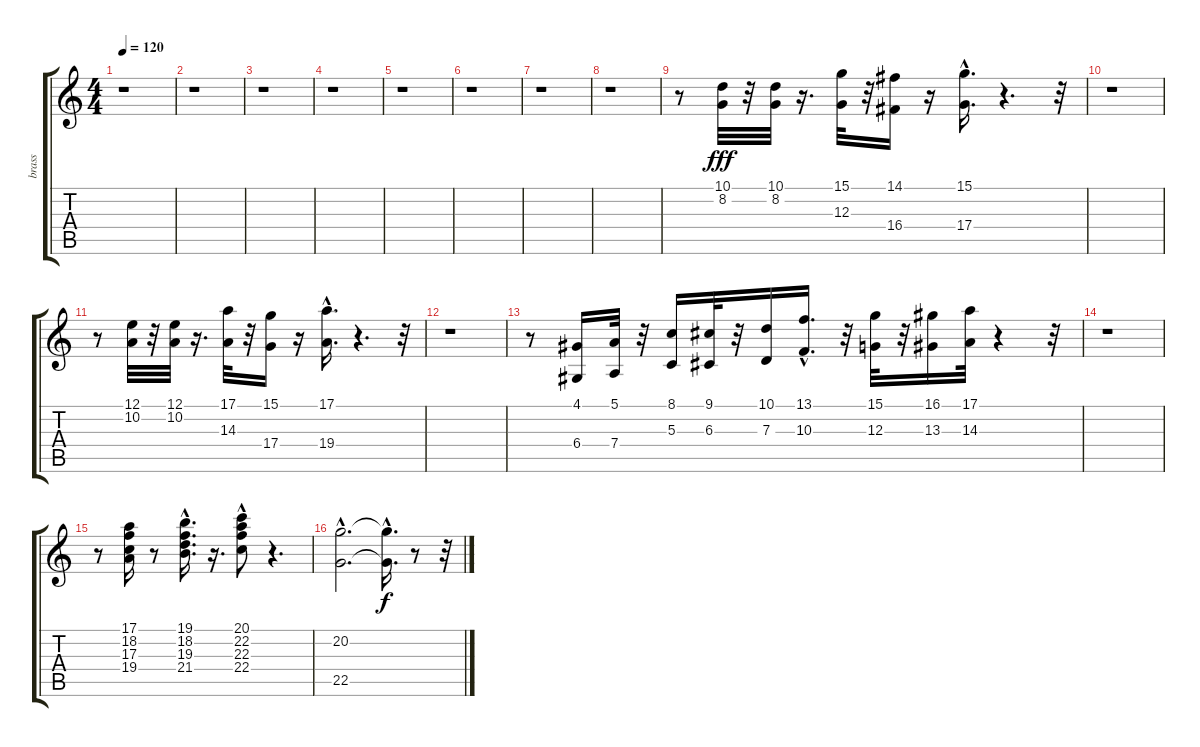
\track ("brass" "brass") {instrument brasssection}
\staff {score tabs}
\tuning (E4 B3 G3 D3 A2 E2) {hide}
\ts (4 4)
\tempo 120
\clef g2
\ks c
r.1{dy fff} |
r.1 |
r.1 |
r.1 |
r.1 |
r.1 |
r.1 |
r.1 |
r.8 (10.1 8.2).32{volume 14} r.32 (10.1 8.2).32 r.16{d} (15.1 12.3).32 r.32 (14.1 16.4).16 r.16 (15.1{hac} 17.4{hac}).16{d} r.4{d} r.32 |
r.1 |
r.8 (12.1 10.2).32 r.32 (12.1 10.2).32 r.16{d} (17.1 14.3).32 r.32 (15.1 17.4).16 r.16 (17.1{hac} 19.4{hac}).16{d} r.4{d} r.32 |
r.1 |
r.8 (4.1 6.4).16 (5.1 7.4).32 r.32 (8.1 5.3).16 (9.1 6.3).32 r.32 (10.1 7.3).16 (13.1{hac} 10.3{hac}).16{d} r.32 (15.1 12.3).32 r.32 (16.1 13.3).16 (17.1 14.3).32 r.4 r.32 |
r.1 |
r.8 (17.1 18.2 17.3 19.4).16 r.8 (19.1{hac} 18.2{hac} 19.3{hac} 21.4{hac}).16{d} r.16{d} (20.1 22.2 22.3{hac} 22.4).8 r.4{d} |
(20.2{hac} 22.5{hac}).2{d volume 14} (20.2{hac t} 22.5{hac t}).16{d dy f} r.8 r.32
